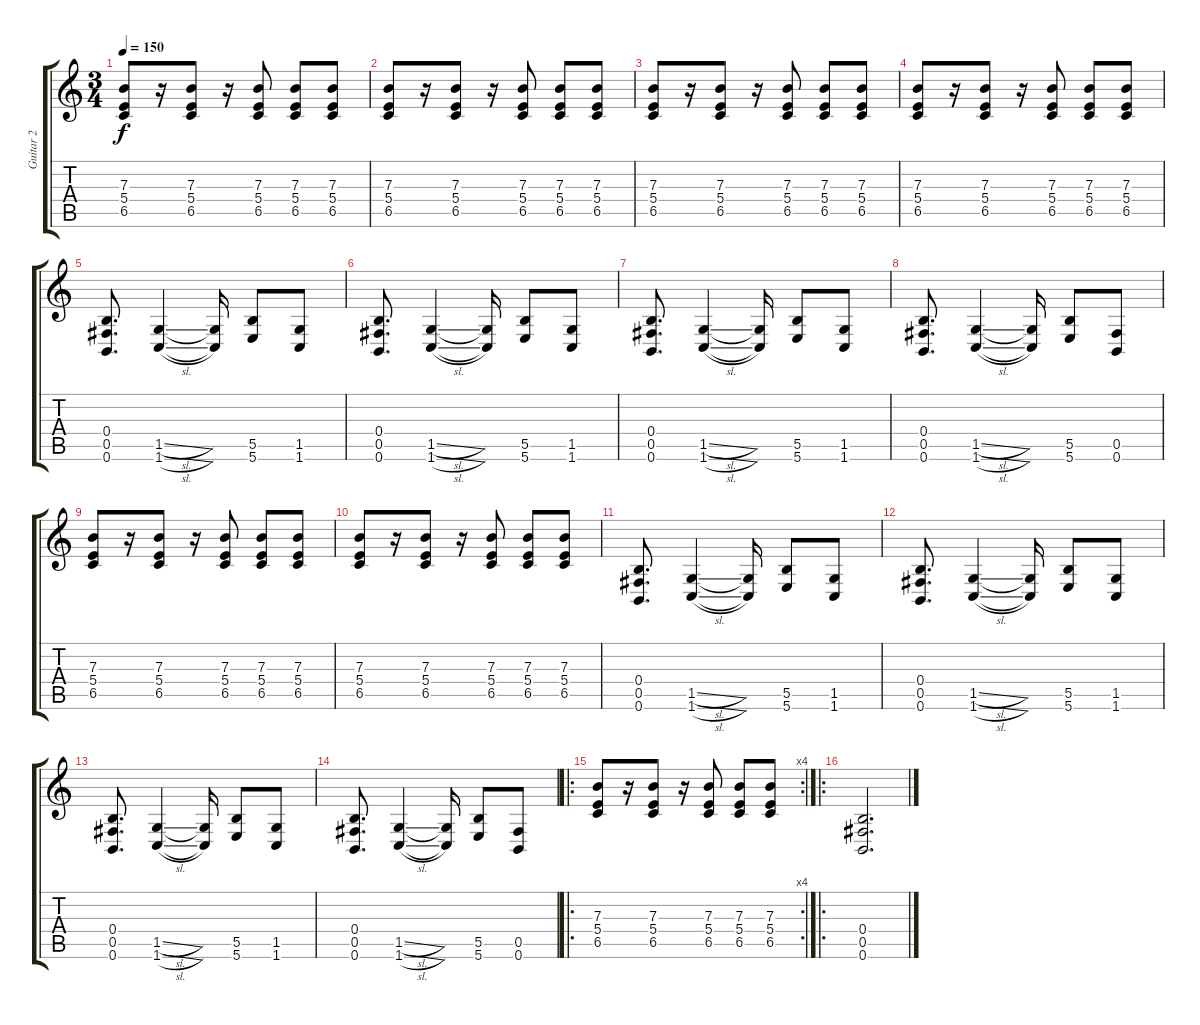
\track ("Guitar 2" "Guitar 2") {instrument distortionguitar}
\staff {score tabs}
\tuning (Db4 Ab3 E3 B2 Gb2 B1) {hide}
\ts (3 4)
\tempo 150
\clef g2
\ks c
(7.3 5.4 6.5).8{dy f} r.16 (7.3 5.4 6.5).8 r.16 (7.3 5.4 6.5).8 (7.3 5.4 6.5).8 (7.3 5.4 6.5).8 |
(7.3 5.4 6.5).8 r.16 (7.3 5.4 6.5).8 r.16 (7.3 5.4 6.5).8 (7.3 5.4 6.5).8 (7.3 5.4 6.5).8 |
(7.3 5.4 6.5).8 r.16 (7.3 5.4 6.5).8 r.16 (7.3 5.4 6.5).8 (7.3 5.4 6.5).8 (7.3 5.4 6.5).8 |
(7.3 5.4 6.5).8 r.16 (7.3 5.4 6.5).8 r.16 (7.3 5.4 6.5).8 (7.3 5.4 6.5).8 (7.3 5.4 6.5).8 |
(0.4 0.5 0.6).8{d} (1.5{sl} 1.6{sl}).4 (1.5{t} 1.6{t}).16 (5.5 5.6).8 (1.5 1.6).8 |
(0.4 0.5 0.6).8{d} (1.5{sl} 1.6{sl}).4 (1.5{t} 1.6{t}).16 (5.5 5.6).8 (1.5 1.6).8 |
(0.4 0.5 0.6).8{d} (1.5{sl} 1.6{sl}).4 (1.5{t} 1.6{t}).16 (5.5 5.6).8 (1.5 1.6).8 |
(0.4 0.5 0.6).8{d} (1.5{sl} 1.6{sl}).4 (1.5{t} 1.6{t}).16 (5.5 5.6).8 (0.5 0.6).8 |
(7.3 5.4 6.5).8 r.16 (7.3 5.4 6.5).8 r.16 (7.3 5.4 6.5).8 (7.3 5.4 6.5).8 (7.3 5.4 6.5).8 |
(7.3 5.4 6.5).8 r.16 (7.3 5.4 6.5).8 r.16 (7.3 5.4 6.5).8 (7.3 5.4 6.5).8 (7.3 5.4 6.5).8 |
(0.4 0.5 0.6).8{d} (1.5{sl} 1.6{sl}).4 (1.5{t} 1.6{t}).16 (5.5 5.6).8 (1.5 1.6).8 |
(0.4 0.5 0.6).8{d} (1.5{sl} 1.6{sl}).4 (1.5{t} 1.6{t}).16 (5.5 5.6).8 (1.5 1.6).8 |
(0.4 0.5 0.6).8{d} (1.5{sl} 1.6{sl}).4 (1.5{t} 1.6{t}).16 (5.5 5.6).8 (1.5 1.6).8 |
(0.4 0.5 0.6).8{d} (1.5{sl} 1.6{sl}).4 (1.5{t} 1.6{t}).16 (5.5 5.6).8 (0.5 0.6).8 |
\ro
\rc 4
(7.3 5.4 6.5).8 r.16 (7.3 5.4 6.5).8 r.16 (7.3 5.4 6.5).8 (7.3 5.4 6.5).8 (7.3 5.4 6.5).8 |
\ro
(0.4 0.5 0.6).2{d}
